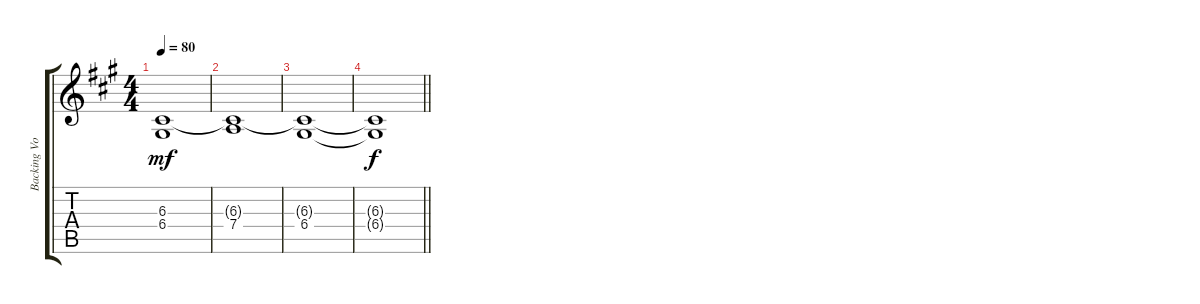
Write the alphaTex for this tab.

\track ("Backing Vocals 1" "Backing Vo") {instrument altosax}
\staff {score tabs}
\tuning (E4 B3 G3 D3 A2 E2) {hide}
\ts (4 4)
\tempo 80
\clef g2
\ks a
(6.3 6.4).1{dy mf} |
(6.3{t} 7.4).1 |
(6.3{t} 6.4).1 |
\barLineRight lightlight
(6.3{t} 6.4{t}).1{dy f}
